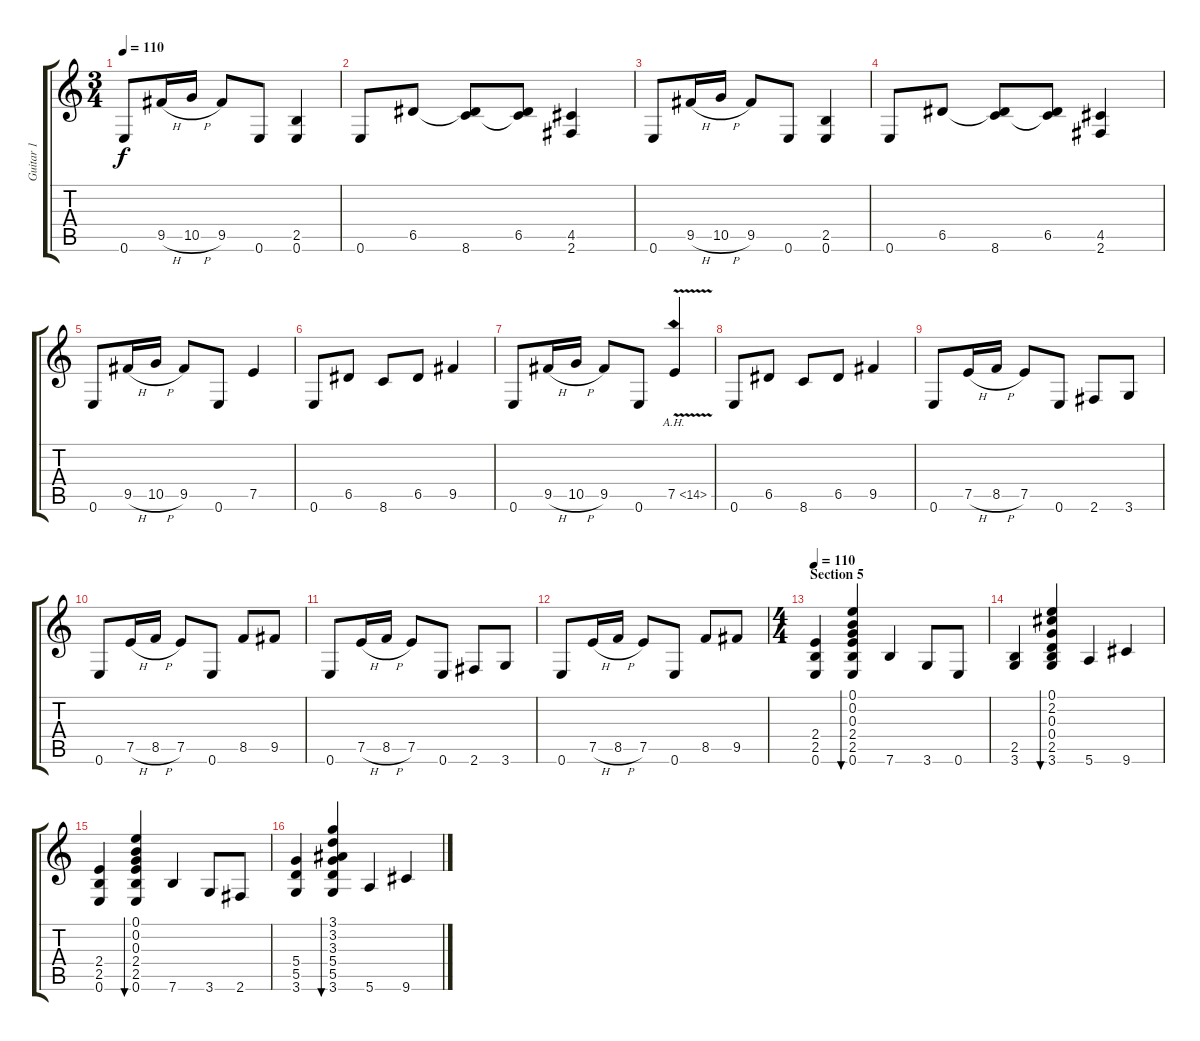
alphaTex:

\track ("Guitar 1" "Guitar 1") {instrument distortionguitar}
\staff {score tabs}
\tuning (E4 B3 G3 D3 A2 E2) {hide}
\ts (3 4)
\tempo 110
\clef g2
\ks c
0.6.8{dy f} 9.5{h}.16 10.5{h}.16 9.5.8 0.6.8 (2.5 0.6).4 |
0.6.8 6.5.8 (6.5{t} 8.6).8 (6.5 8.6{t}).8 (4.5 2.6).4 |
0.6.8 9.5{h}.16 10.5{h}.16 9.5.8 0.6.8 (2.5 0.6).4 |
0.6.8 6.5.8 (6.5{t} 8.6).8 (6.5 8.6{t}).8 (4.5 2.6).4 |
0.6.8 9.5{h}.16 10.5{h}.16 9.5.8 0.6.8 7.5.4 |
0.6.8 6.5.8 8.6.8 6.5.8 9.5.4 |
0.6.8 9.5{h}.16 10.5{h}.16 9.5.8 0.6.8 7.5{ah 7 v}.4 |
0.6.8 6.5.8 8.6.8 6.5.8 9.5.4 |
0.6.8 7.5{h}.16 8.5{h}.16 7.5.8 0.6.8 2.6.8 3.6.8 |
0.6.8 7.5{h}.16 8.5{h}.16 7.5.8 0.6.8 8.5.8 9.5.8 |
0.6.8 7.5{h}.16 8.5{h}.16 7.5.8 0.6.8 2.6.8 3.6.8 |
0.6.8 7.5{h}.16 8.5{h}.16 7.5.8 0.6.8 8.5.8 9.5.8 |
\ts (4 4)
\section ("" "Section 5")
\tempo 110
(2.4 2.5 0.6).4 (0.1 0.2 0.3 2.4 2.5 0.6).4{bu 120} 7.6.4 3.6.8 0.6.8 |
(2.5 3.6).4 (0.1 2.2 0.3 0.4 2.5 3.6).4{bu 120} 5.6.4 9.6.4 |
(2.4 2.5 0.6).4 (0.1 0.2 0.3 2.4 2.5 0.6).4{bu 120} 7.6.4 3.6.8 2.6.8 |
(5.4 5.5 3.6).4 (3.1 3.2 3.3 5.4 5.5 3.6).4{bu 120} 5.6.4 9.6.4
